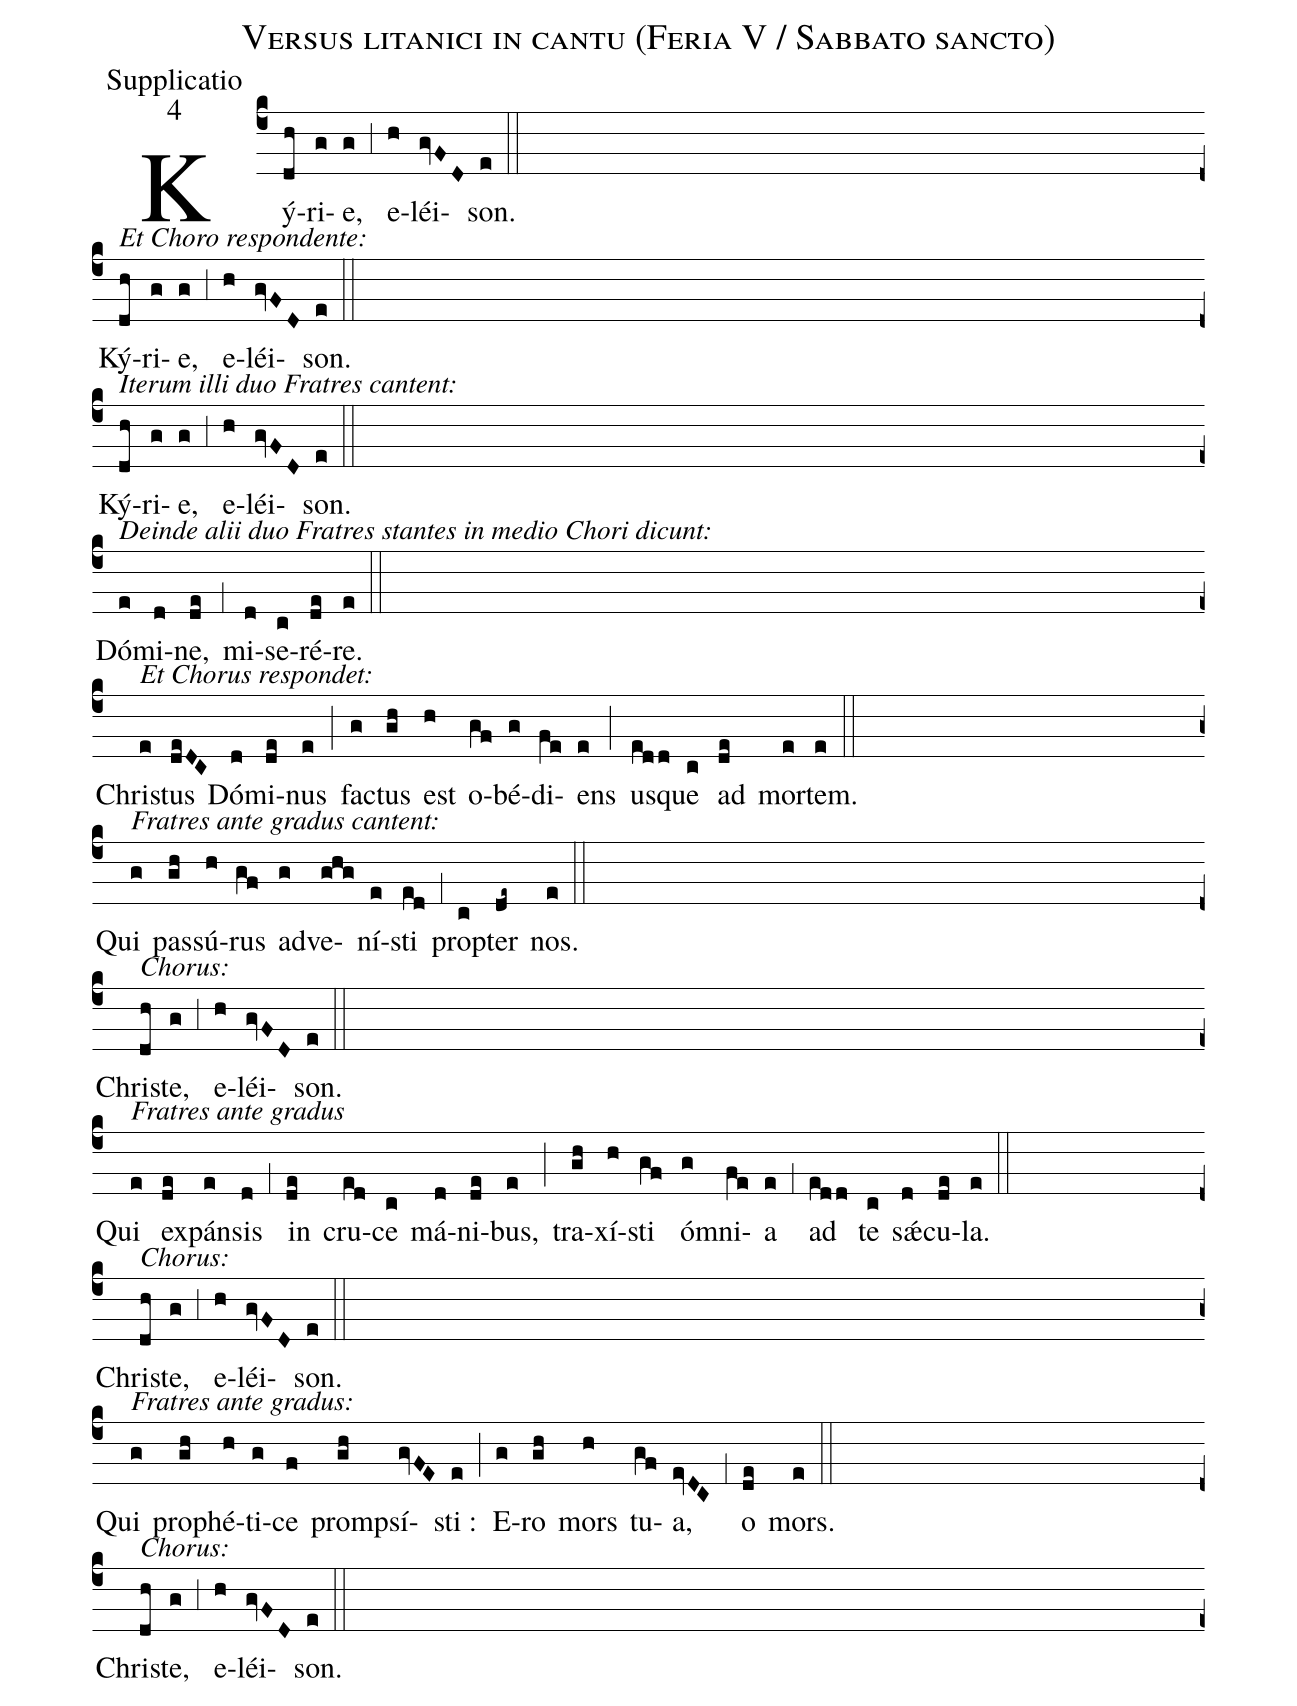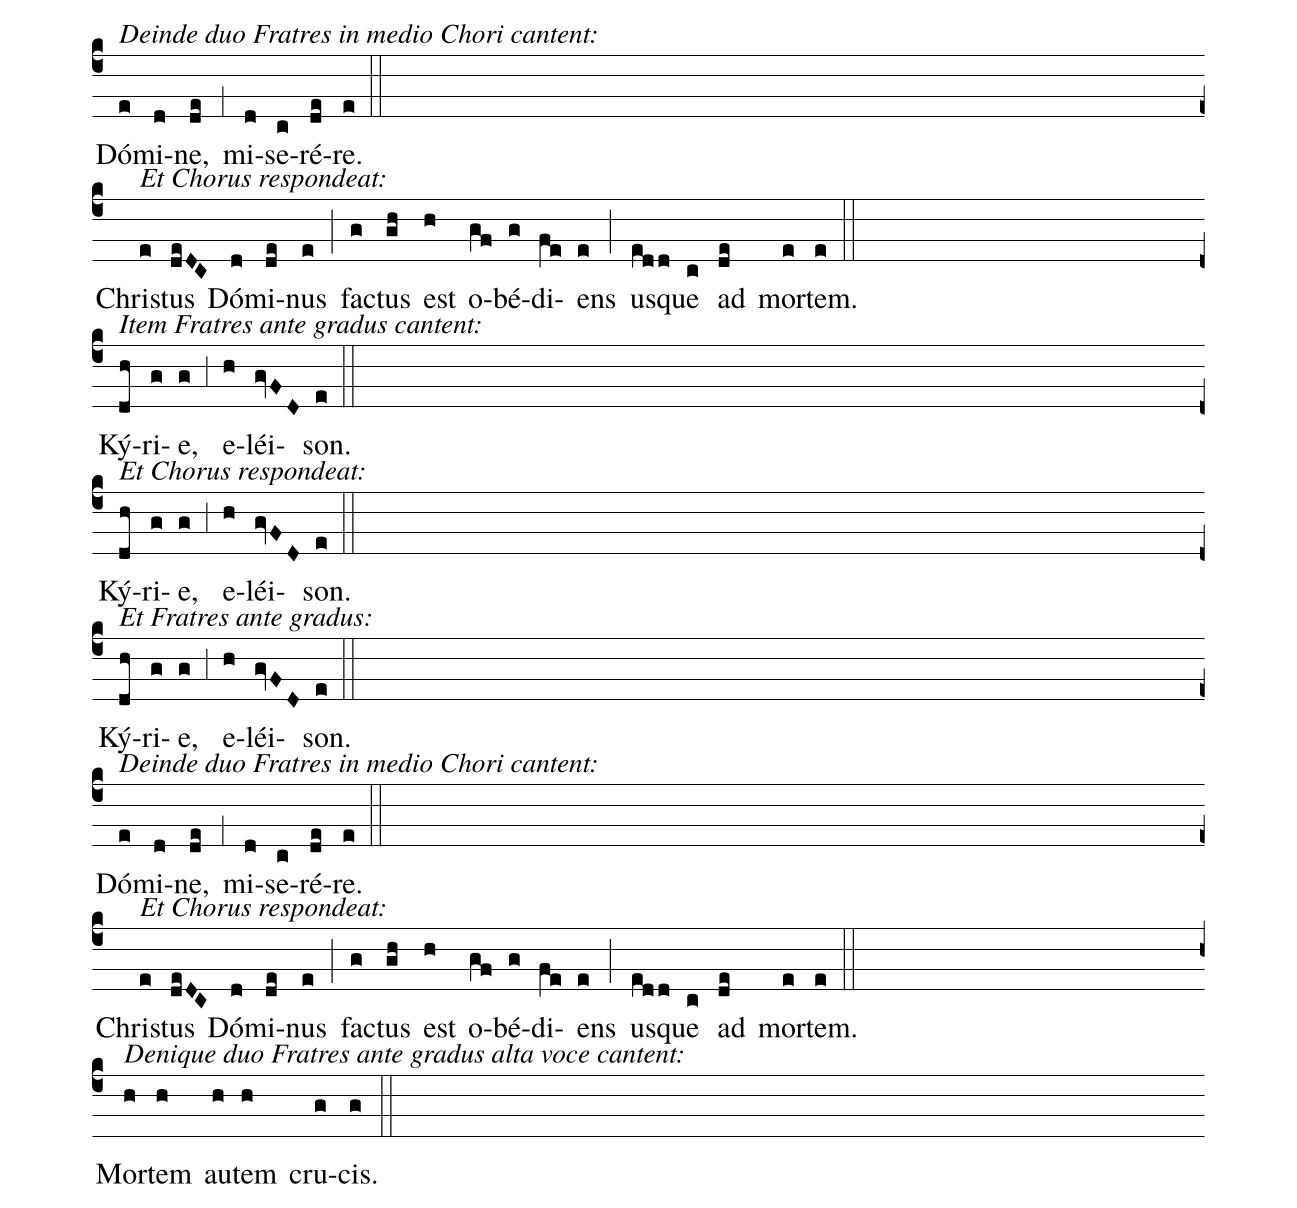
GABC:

name:Versus litanici in cantu (Feria V / Sabbato sancto);
office-part:Supplicatio;
mode:4;
%%
(c4)Ký(dh)ri(g)e,(g) (;3) e(h)l{é}i(gvFD)son.(e) (::) (Z)

Ký<alt>Et Choro respondente:</alt>(dh)ri(g)e,(g) (;3) e(h)l{é}i(gvFD)son.(e) (::) (Z)

Ký<alt>Iterum illi duo Fratres cantent:</alt>(dh)ri(g)e,(g) (;3) e(h)l{é}i(gvFD)son.(e) (::) (Z)

Dó<alt>Deinde alii duo Fratres stantes in medio Chori dicunt:</alt>(e)mi(d)ne,(de) (;1) mi(d)se(c)ré(de)re.(e) (::) (Z)

Chri<alt>Et Chorus respondet:</alt>(e)stus(deDC) Dó(d)mi(de)nus(e) (;) fa(g)ctus(gh) est(h) o(gf)bé(g)di(fe)ens(e) (;) us(edd)que(c) ad(de) mor(e)tem.(e) (::) (Z)

Qui<alt>Fratres ante gradus cantent:</alt>(g) pas(gh)sú(h)rus(gf) ad(g)ve(ghg)ní(e)sti(ed) (;1) prop(c)ter(de~) nos.(e) (::) (Z)

Chri<alt>Chorus:</alt>(dh)ste,(g) (;3) e(h)l{é}i(gvFD)son.(e) (::) (Z)

Qui<alt>Fratres ante gradus</alt>(e) ex(de)pán(e)sis(d) (;1) in(de) cru(ed)ce(c) má(d)ni(de)bus,(e) (;) tra(gh)xí(h)sti(gf) óm(g)ni(fe)a(e) (;1) ad(edd) te(c) s<sp>'ae</sp>(d)cu(de)la.(e) (::) (Z)

Chri<alt>Chorus:</alt>(dh)ste,(g) (;3) e(h)l{é}i(gvFD)son.(e) (::) (Z)

Qui<alt>Fratres ante gradus:</alt>(g) pro(gh)phé(h)ti(g)ce(f) prom(gh)psí(gvFE)sti :(e) (;) E(g)ro(gh) mors(h) tu(gf)a,(evDC) (;1) o(de) mors.(e) (::) (Z)

Chri<alt>Chorus:</alt>(dh)ste,(g) (;3) e(h)l{é}i(gvFD)son.(e) (::) (Z)

Dó<alt>Deinde duo Fratres in medio Chori cantent:</alt>(e)mi(d)ne,(de) (;1) mi(d)se(c)ré(de)re.(e) (::) (Z)

Chri<alt>Et Chorus respondeat:</alt>(e)stus(deDC) Dó(d)mi(de)nus(e) (;) fa(g)ctus(gh) est(h) o(gf)bé(g)di(fe)ens(e) (;) us(edd)que(c) ad(de) mor(e)tem.(e) (::) (Z)



Ký<alt>Item Fratres ante gradus cantent:</alt>(dh)ri(g)e,(g) (;3) e(h)l{é}i(gvFD)son.(e) (::) (Z)

Ký<alt>Et Chorus respondeat:</alt>(dh)ri(g)e,(g) (;3) e(h)l{é}i(gvFD)son.(e) (::) (Z)

Ký<alt>Et Fratres ante gradus:</alt>(dh)ri(g)e,(g) (;3) e(h)l{é}i(gvFD)son.(e) (::) (Z)

Dó<alt>Deinde duo Fratres in medio Chori cantent:</alt>(e)mi(d)ne,(de) (;1) mi(d)se(c)ré(de)re.(e) (::) (Z)

Chri<alt>Et Chorus respondeat:</alt>(e)stus(deDC) Dó(d)mi(de)nus(e) (;) fa(g)ctus(gh) est(h) o(gf)bé(g)di(fe)ens(e) (;) us(edd)que(c) ad(de) mor(e)tem.(e) (::) (Z)

Mor<alt>Denique duo Fratres ante gradus alta voce cantent:</alt>(h)tem(h) au(h)tem(h) cru(g)cis.(g) (::)
